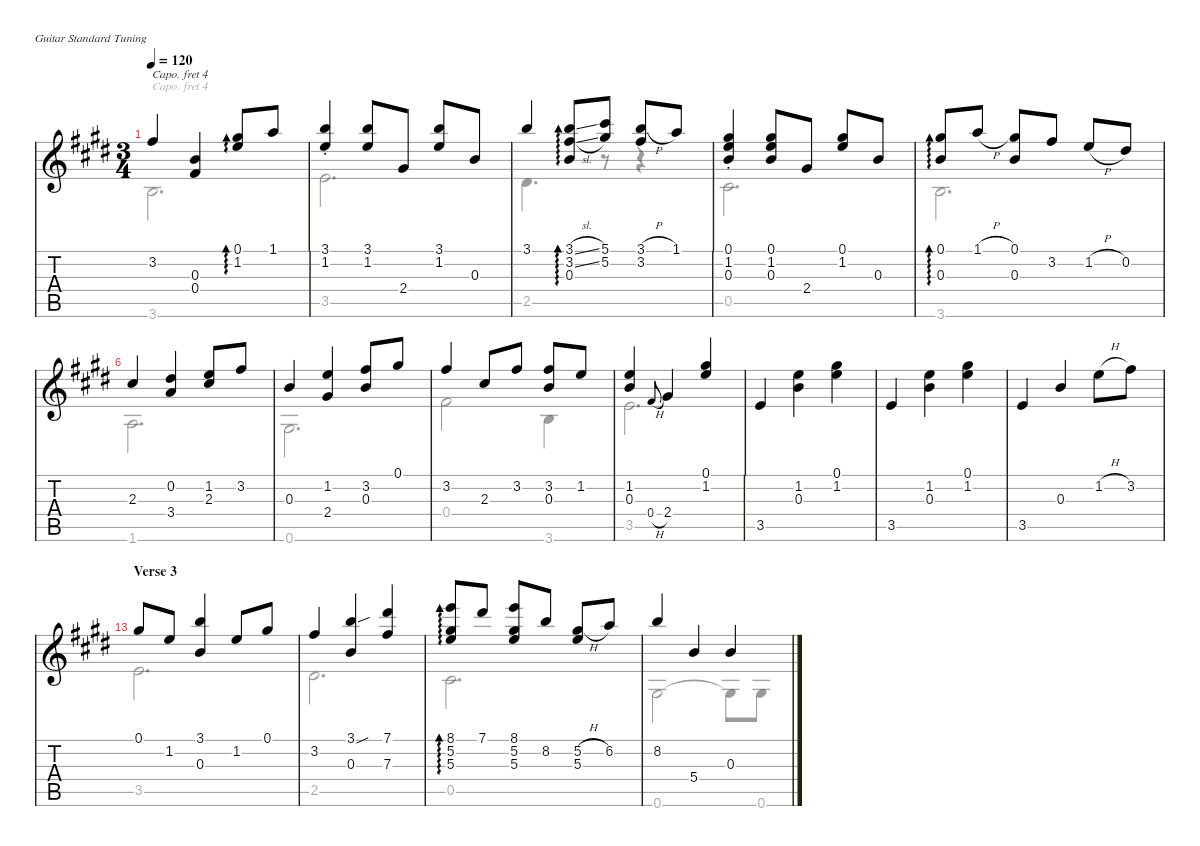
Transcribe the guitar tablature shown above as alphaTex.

\defaultSystemsLayout 4
\hideDynamics
\bracketExtendMode nobrackets
\singleTrackTrackNamePolicy hidden
\multiTrackTrackNamePolicy hidden
\otherSystemsTrackNameOrientation horizontal
\extendBarLines
\defaultBarNumberDisplay FirstOfSystem
\track ("Steel Guitar" "s.guit.") {instrument acousticguitarsteel}
\staff {score tabs}
\capo 4
\tuning (E4 B3 G3 D3 A2 E2)
\voice
\ts (3 4)
\tempo 120
\clef g2
\ks e
3.2{acc #}.4{dy mf beam Up} (0.3{acc forcenatural} 0.4{acc #}).4{beam Up} (0.1{acc #} 1.2{acc forcenatural}).8{ad 0 beam Up} 1.1{acc forcenatural}.8{beam Up} |
(3.1{st acc forcenatural} 1.2{st acc forcenatural}).4{beam Up} (3.1{acc forcenatural} 1.2{acc forcenatural}).8{beam Up} 2.4{acc #}.8{beam Up} (3.1{acc forcenatural} 1.2{acc forcenatural}).8{beam Up} 0.3{acc forcenatural}.8{beam Up} |
3.1{acc forcenatural}.4{beam Up} (3.1{sl acc forcenatural} 3.2{sl acc #} 0.3{acc forcenatural}).8{ad 0 beam Up} (5.1{acc #} 5.2{acc #}).8{beam Up} (3.1{h acc forcenatural} 3.2{acc #}).8{beam Up} 1.1{acc forcenatural}.8{beam Up} |
(0.1{st acc #} 1.2{st acc forcenatural} 0.3{st acc forcenatural}).4{beam Up} (0.1{acc #} 1.2{acc forcenatural} 0.3{acc forcenatural}).8{beam Up} 2.4{acc #}.8{beam Up} (0.1{acc #} 1.2{acc forcenatural}).8{beam Up} 0.3{acc forcenatural}.8{beam Up} |
(0.1{acc #} 0.3{acc forcenatural}).8{ad 0 beam Up} 1.1{h acc forcenatural}.8{beam Up} (0.1{acc #} 0.3{acc forcenatural}).8{beam Up} 3.2{acc #}.8{beam Up} 1.2{h acc forcenatural}.8{beam Up} 0.2{acc #}.8{beam Up} |
2.3{acc #}.4{beam Up} (0.2{acc #} 3.4{acc forcenatural}).4{beam Up} (1.2{acc forcenatural} 2.3{acc #}).8{beam Up} 3.2{acc #}.8{beam Up} |
0.3{acc forcenatural}.4{beam Up} (1.2{acc forcenatural} 2.4{acc #}).4{beam Up} (3.2{acc #} 0.3{acc forcenatural}).8{beam Up} 0.1{acc #}.8{beam Up} |
3.2{acc #}.4{beam Up} 2.3{acc #}.8{beam Up} 3.2{acc #}.8{beam Up} (3.2{acc #} 0.3{acc forcenatural}).8{beam Up} 1.2{acc forcenatural}.8{beam Up} |
(1.2{acc forcenatural} 0.3{acc forcenatural}).4{beam Up} 0.4{h acc #}.8{gr onbeat beam Up} 2.4{acc #}.4{beam Up} (1.2{acc forcenatural} 0.1{acc #}).4{beam Up} |
3.5{acc forcenatural}.4{beam Up} (1.2{acc forcenatural} 0.3{acc forcenatural}).4{beam Down} (0.1{acc #} 1.2{acc forcenatural}).4{beam Down} |
3.5{acc forcenatural}.4{beam Up} (1.2{acc forcenatural} 0.3{acc forcenatural}).4{beam Down} (0.1{acc #} 1.2{acc forcenatural}).4{beam Down} |
3.5{acc forcenatural}.4{beam Up} 0.3{acc forcenatural}.4{beam Up} 1.2{h acc forcenatural}.8{beam Down} 3.2{acc #}.8{beam Down} |
\section ("" "Verse 3")
0.1{acc #}.8{beam Up} 1.2{acc forcenatural}.8{beam Up} (3.1{acc forcenatural} 0.3{acc forcenatural}).4{beam Up} 1.2{acc forcenatural}.8{beam Up} 0.1{acc #}.8{beam Up} |
3.2{acc #}.4{beam Up} (3.1{sou acc forcenatural} 0.3{acc forcenatural}).4{beam Up} (7.1{acc #} 7.3{acc #}).4{beam Up} |
(8.1{acc forcenatural} 5.2{acc #} 5.3{acc forcenatural}).8{ad 0 beam Up} 7.1{acc #}.8{beam Up} (8.1{acc forcenatural} 5.2{acc #} 5.3{acc forcenatural}).8{beam Up} 8.2{acc forcenatural}.8{beam Up} (5.2{h acc #} 5.3{acc forcenatural}).8{beam Up} 6.2{acc forcenatural}.8{beam Up} |
8.2{acc forcenatural}.4{beam Up} 5.4{acc forcenatural}.4{beam Up} 0.3{acc forcenatural}.4{beam Up}
\voice
\clef g2
\ottava regular
\simile none
\ks e
|
|
|
|
|
|
|
|
|
|
|
|
|
|
|
\voice
\clef g2
\ottava regular
\simile none
\ks e
3.6{acc forcenatural}.2{d dy mf beam Down} |
3.5{acc forcenatural}.2{d beam Down} |
2.5{acc #}.4{d beam Down} r.8{beam Down} r.4{beam Down} |
0.5{acc #}.2{d beam Down} |
3.6{acc forcenatural}.2{d beam Down} |
1.6{acc forcenatural}.2{d beam Down} |
0.6{acc #}.2{d beam Down} |
0.4{acc #}.2{beam Down} 3.6{acc forcenatural}.4{beam Down} |
3.5{acc forcenatural}.2{d beam Down} |
|
|
|
3.5{acc forcenatural}.2{d beam Down} |
2.5{acc #}.2{d beam Down} |
0.5{acc #}.2{d beam Down} |
0.6{acc #}.2{beam Down} 0.6{t acc #}.8{beam Down} 0.6{acc #}.8{beam Down}
